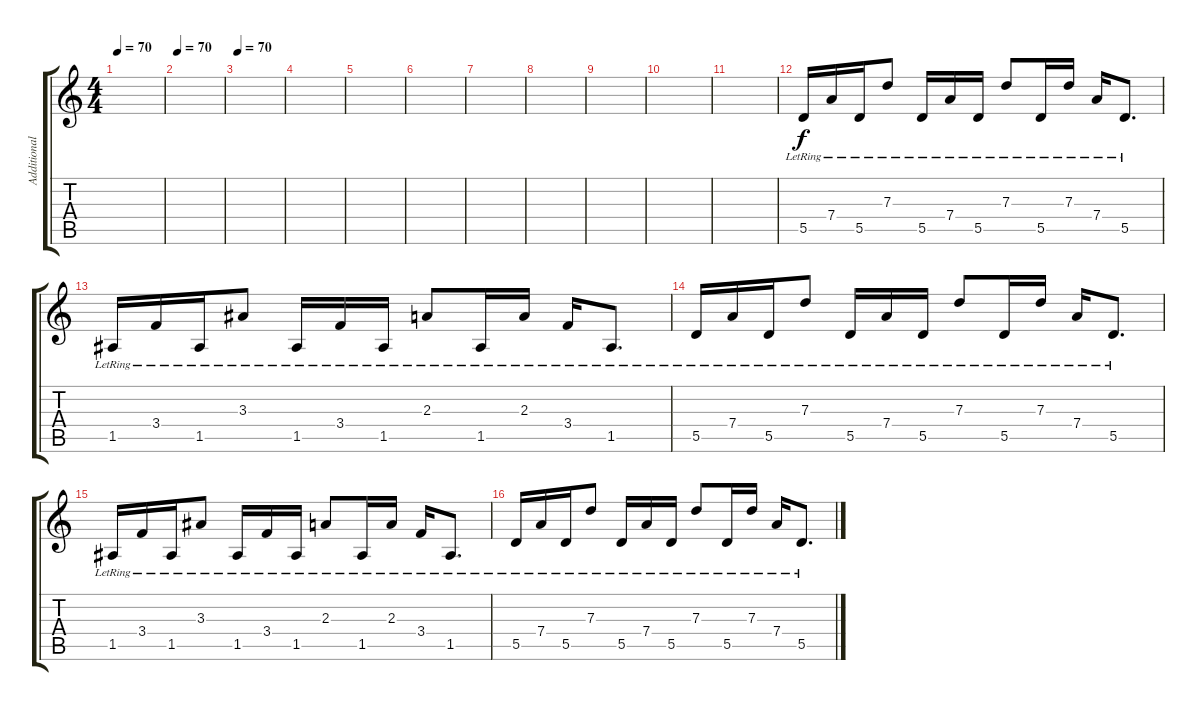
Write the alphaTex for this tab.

\track ("Additional Clean 2" "Additional") {instrument electricguitarjazz}
\staff {score tabs}
\tuning (E4 B3 G3 D3 A2 D2) {hide}
\ts (4 4)
\tempo 70
\clef g2
\ks c
|
\tempo 70
|
\tempo 70
|
|
|
|
|
|
|
|
|
5.5{lr}.16 7.4{lr}.16 5.5{lr}.16 7.3{lr}.8 5.5{lr}.16 7.4{lr}.16 5.5{lr}.16 7.3{lr}.8 5.5{lr}.16 7.3{lr}.16 7.4{lr}.16 5.5{lr}.8{d} |
1.5{lr}.16 3.4{lr}.16 1.5{lr}.16 3.3{lr}.8 1.5{lr}.16 3.4{lr}.16 1.5{lr}.16 2.3{lr}.8 1.5{lr}.16 2.3{lr}.16 3.4{lr}.16 1.5{lr}.8{d} |
5.5{lr}.16 7.4{lr}.16 5.5{lr}.16 7.3{lr}.8 5.5{lr}.16 7.4{lr}.16 5.5{lr}.16 7.3{lr}.8 5.5{lr}.16 7.3{lr}.16 7.4{lr}.16 5.5{lr}.8{d} |
1.5{lr}.16 3.4{lr}.16 1.5{lr}.16 3.3{lr}.8 1.5{lr}.16 3.4{lr}.16 1.5{lr}.16 2.3{lr}.8 1.5{lr}.16 2.3{lr}.16 3.4{lr}.16 1.5{lr}.8{d} |
5.5{lr}.16{volume 16} 7.4{lr}.16 5.5{lr}.16 7.3{lr}.8 5.5{lr}.16 7.4{lr}.16 5.5{lr}.16 7.3{lr}.8 5.5{lr}.16 7.3{lr}.16 7.4{lr}.16 5.5{lr}.8{d}
